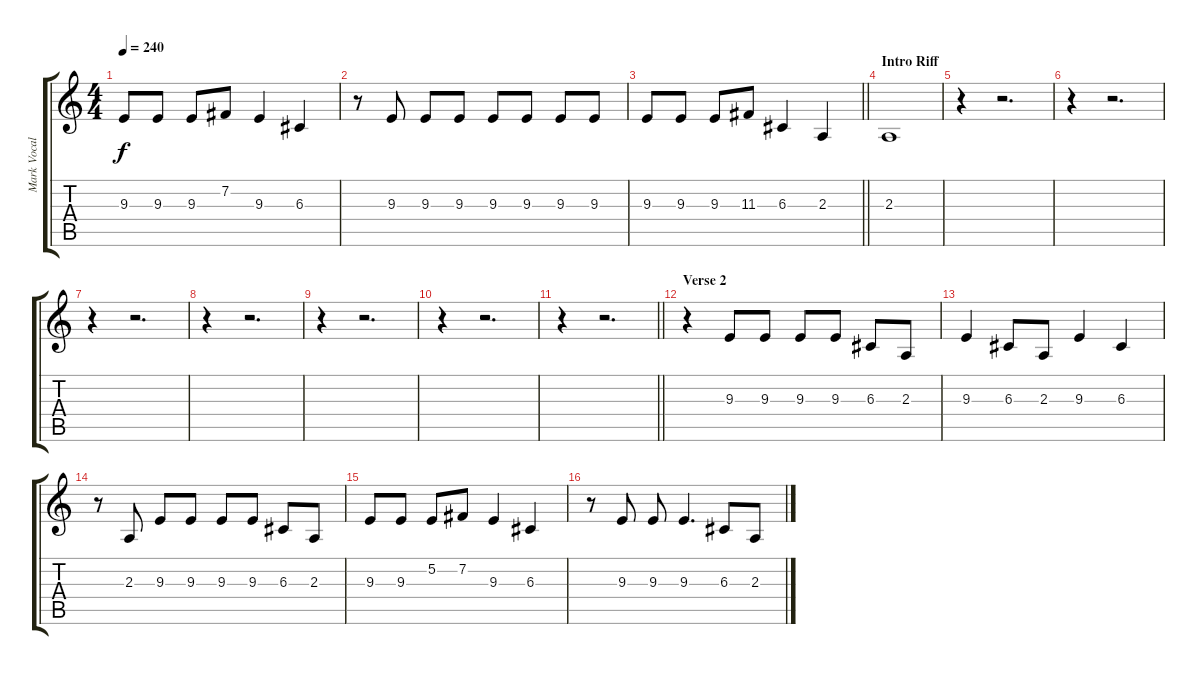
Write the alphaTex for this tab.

\track ("Mark Vocals" "Mark Vocal") {instrument clarinet}
\staff {score tabs}
\tuning (E4 B3 G3 D3 A2 E2) {hide}
\ts (4 4)
\tempo 240
\clef g2
\ks c
9.3.8{dy f} 9.3.8 9.3.8 7.2.8 9.3.4 6.3.4 |
r.8 9.3.8 9.3.8 9.3.8 9.3.8 9.3.8 9.3.8 9.3.8 |
\barLineRight lightlight
9.3.8 9.3.8 9.3.8 11.3.8 6.3.4 2.3.4 |
\section ("" "Intro Riff")
2.3.1 |
r.4 r.2{d} |
r.4 r.2{d} |
r.4 r.2{d} |
r.4 r.2{d} |
r.4 r.2{d} |
r.4 r.2{d} |
\barLineRight lightlight
r.4 r.2{d} |
\section ("" "Verse 2")
r.4 9.3.8 9.3.8 9.3.8 9.3.8 6.3.8 2.3.8 |
9.3.4 6.3.8 2.3.8 9.3.4 6.3.4 |
r.8 2.3.8 9.3.8 9.3.8 9.3.8 9.3.8 6.3.8 2.3.8 |
9.3.8 9.3.8 5.2.8 7.2.8 9.3.4 6.3.4 |
r.8 9.3.8 9.3.8 9.3.4{d} 6.3.8 2.3.8
